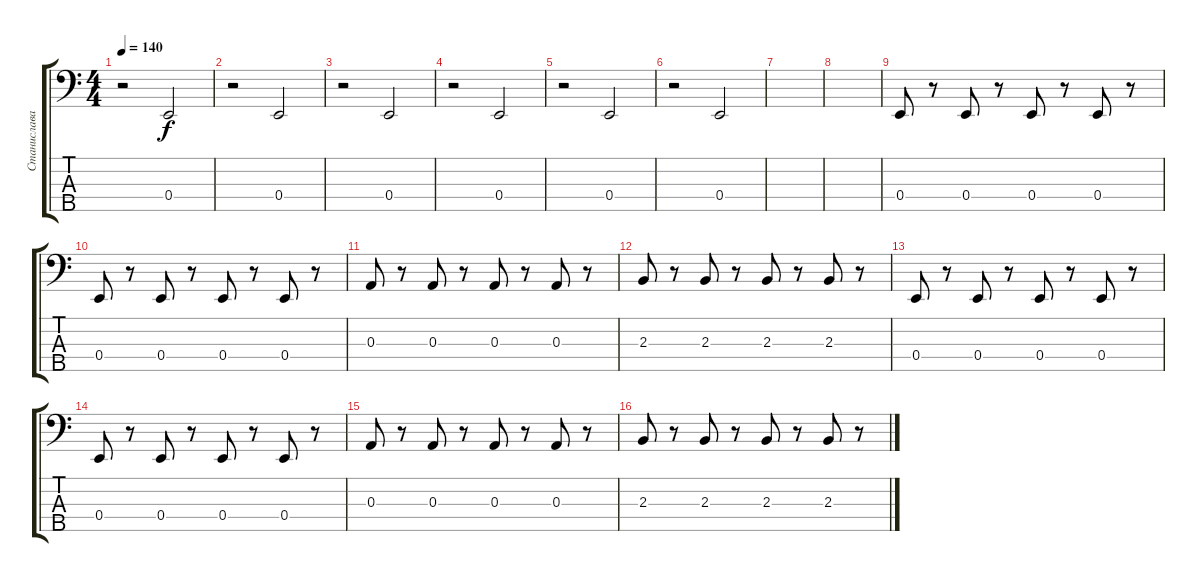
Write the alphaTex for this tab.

\track ("Станислава Матвеева (бас-гитара)" "Станислава") {instrument electricbassfinger}
\staff {score tabs}
\tuning (G2 D2 A1 E1 B0) {hide}
\ts (4 4)
\tempo 140
\clef f4
\ks c
r.2{dy f} 0.4.2 |
r.2 0.4.2 |
r.2 0.4.2 |
r.2 0.4.2 |
r.2 0.4.2 |
r.2 0.4.2 |
|
|
0.4.8 r.8 0.4.8 r.8 0.4.8 r.8 0.4.8 r.8 |
0.4.8 r.8 0.4.8 r.8 0.4.8 r.8 0.4.8 r.8 |
0.3.8 r.8 0.3.8 r.8 0.3.8 r.8 0.3.8 r.8 |
2.3.8 r.8 2.3.8 r.8 2.3.8 r.8 2.3.8 r.8 |
0.4.8 r.8 0.4.8 r.8 0.4.8 r.8 0.4.8 r.8 |
0.4.8 r.8 0.4.8 r.8 0.4.8 r.8 0.4.8 r.8 |
0.3.8 r.8 0.3.8 r.8 0.3.8 r.8 0.3.8 r.8 |
2.3.8 r.8 2.3.8 r.8 2.3.8 r.8 2.3.8 r.8
